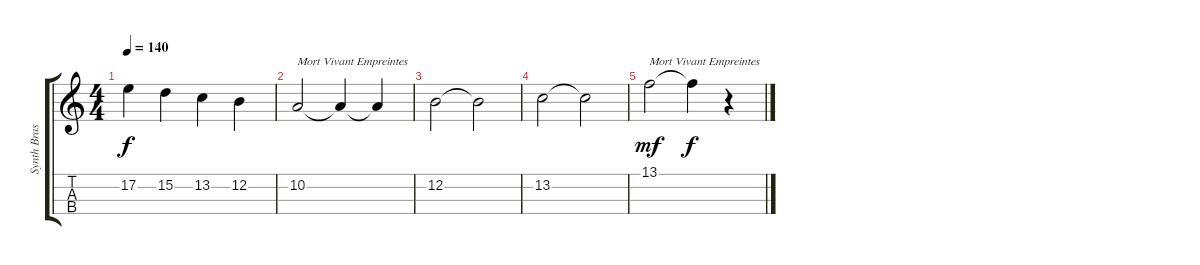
\track ("Synth Brass" "Synth Bras") {instrument synthbrass1}
\staff {score tabs}
\tuning (E4 B3 G3 D3) {hide}
\ts (4 4)
\tempo 140
\clef g2
\ks c
17.2.4{dy f} 15.2.4 13.2.4 12.2.4 |
10.2.2{txt "Mort Vivant Empreintes"} 10.2{t}.4 10.2{t}.4 |
12.2.2 12.2{t}.2 |
13.2.2 13.2{t}.2 |
13.1.2{txt "Mort Vivant Empreintes" dy mf} 13.1{t}.4{dy f} r.4
